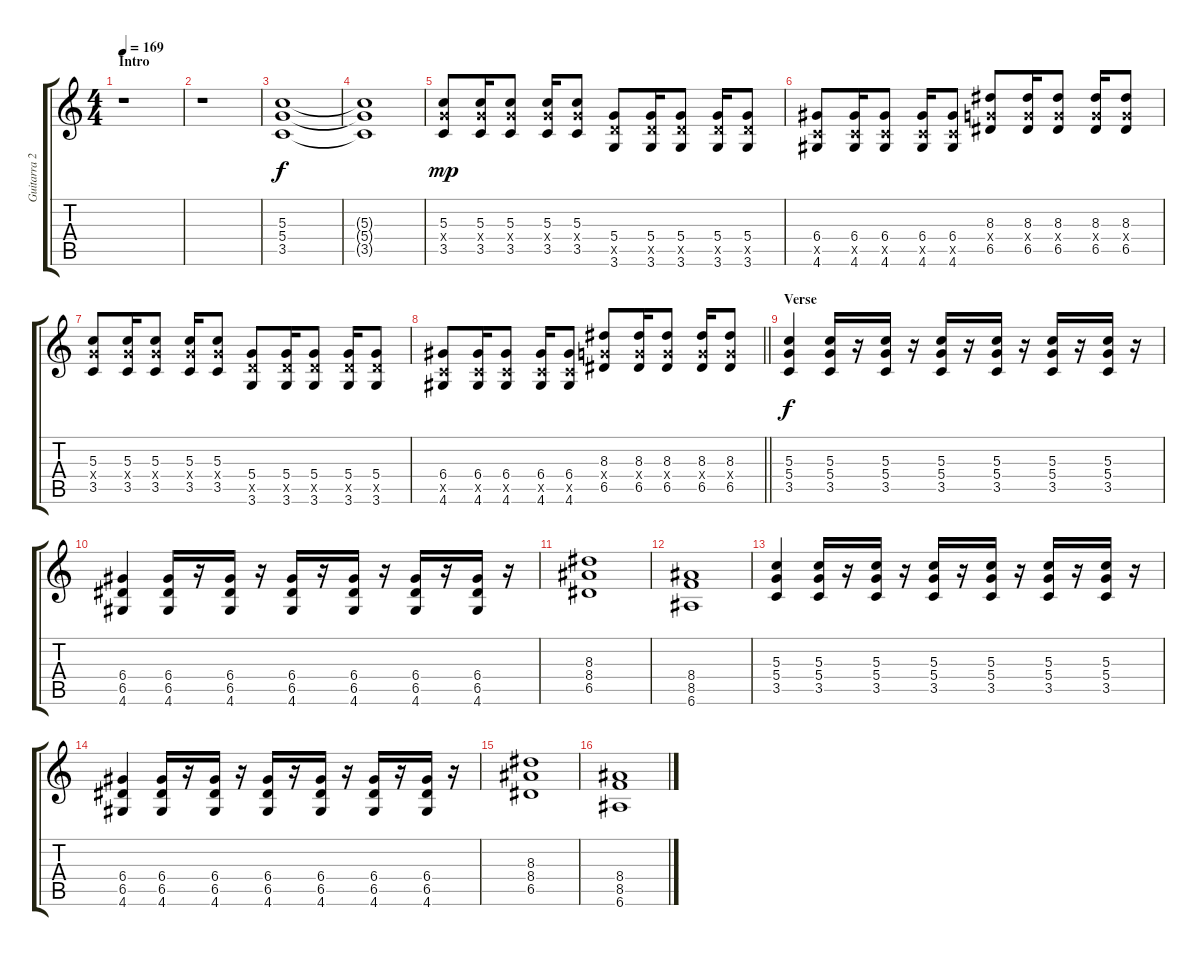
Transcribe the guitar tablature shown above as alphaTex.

\track ("Guitarra 2 - Erik" "Guitarra 2") {instrument distortionguitar}
\staff {score tabs}
\tuning (E4 B3 G3 D3 A2 E2) {hide}
\ts (4 4)
\section ("" "Intro")
\tempo 169
\clef g2
\ks c
r.1{dy f instrument distortionguitar} |
r.1 |
(5.3 5.4 3.5).1 |
(5.3{t} 5.4{t} 3.5{t}).1 |
(5.3 5.4{x} 3.5).8{dy mp} (5.3 5.4{x} 3.5).16 (5.3 5.4{x} 3.5).8 (5.3 5.4{x} 3.5).16 (5.3 5.4{x} 3.5).8 (5.4 5.5{x} 3.6).8 (5.4 5.5{x} 3.6).16 (5.4 5.5{x} 3.6).8 (5.4 5.5{x} 3.6).16 (5.4 5.5{x} 3.6).8 |
(6.4 3.5{x} 4.6).8 (6.4 3.5{x} 4.6).16 (6.4 3.5{x} 4.6).8 (6.4 3.5{x} 4.6).16 (6.4 3.5{x} 4.6).8 (8.3 5.4{x} 6.5).8 (8.3 5.4{x} 6.5).16 (8.3 5.4{x} 6.5).8 (8.3 5.4{x} 6.5).16 (8.3 5.4{x} 6.5).8 |
(5.3 5.4{x} 3.5).8 (5.3 5.4{x} 3.5).16 (5.3 5.4{x} 3.5).8 (5.3 5.4{x} 3.5).16 (5.3 5.4{x} 3.5).8 (5.4 5.5{x} 3.6).8 (5.4 5.5{x} 3.6).16 (5.4 5.5{x} 3.6).8 (5.4 5.5{x} 3.6).16 (5.4 5.5{x} 3.6).8 |
\barLineRight lightlight
(6.4 3.5{x} 4.6).8 (6.4 3.5{x} 4.6).16 (6.4 3.5{x} 4.6).8 (6.4 3.5{x} 4.6).16 (6.4 3.5{x} 4.6).8 (8.3 5.4{x} 6.5).8 (8.3 5.4{x} 6.5).16 (8.3 5.4{x} 6.5).8 (8.3 5.4{x} 6.5).16 (8.3 5.4{x} 6.5).8 |
\section ("" "Verse")
(5.3 5.4 3.5).4{dy f} (5.3 5.4 3.5).16 r.16 (5.3 5.4 3.5).16 r.16 (5.3 5.4 3.5).16 r.16 (5.3 5.4 3.5).16 r.16 (5.3 5.4 3.5).16 r.16 (5.3 5.4 3.5).16 r.16 |
(6.4 6.5 4.6).4 (6.4 6.5 4.6).16 r.16 (6.4 6.5 4.6).16 r.16 (6.4 6.5 4.6).16 r.16 (6.4 6.5 4.6).16 r.16 (6.4 6.5 4.6).16 r.16 (6.4 6.5 4.6).16 r.16 |
(8.3 8.4 6.5).1 |
(8.4 8.5 6.6).1 |
(5.3 5.4 3.5).4 (5.3 5.4 3.5).16 r.16 (5.3 5.4 3.5).16 r.16 (5.3 5.4 3.5).16 r.16 (5.3 5.4 3.5).16 r.16 (5.3 5.4 3.5).16 r.16 (5.3 5.4 3.5).16 r.16 |
(6.4 6.5 4.6).4 (6.4 6.5 4.6).16 r.16 (6.4 6.5 4.6).16 r.16 (6.4 6.5 4.6).16 r.16 (6.4 6.5 4.6).16 r.16 (6.4 6.5 4.6).16 r.16 (6.4 6.5 4.6).16 r.16 |
(8.3 8.4 6.5).1 |
(8.4 8.5 6.6).1
